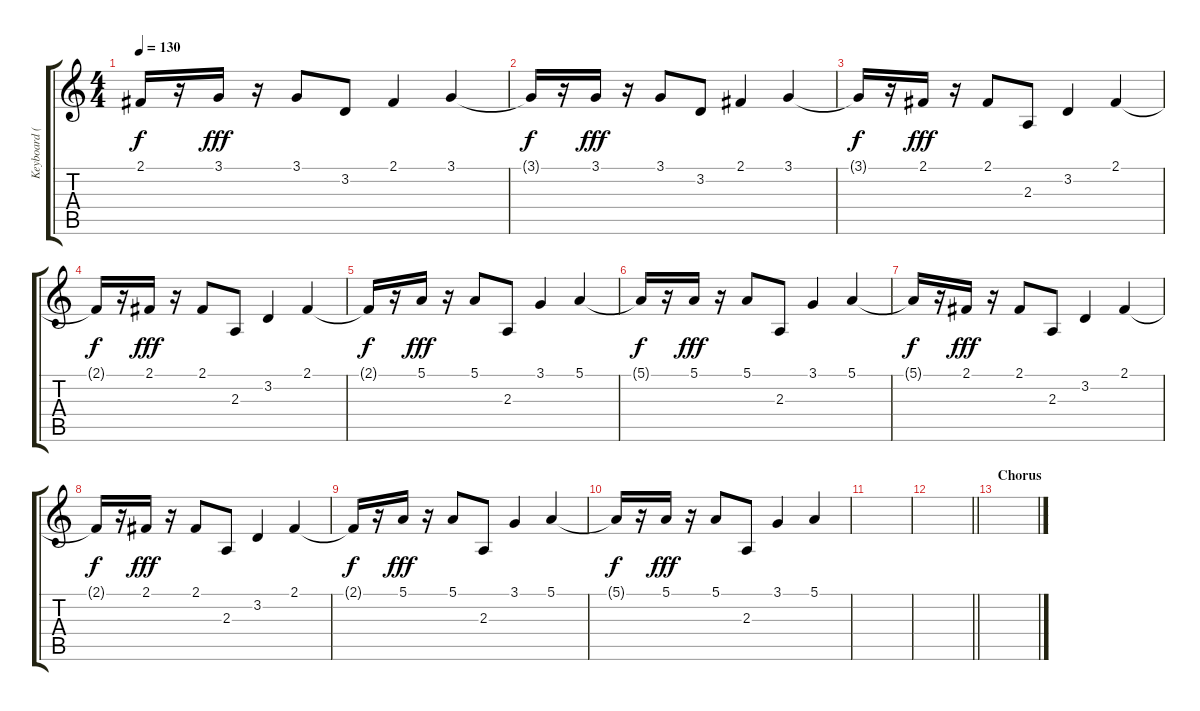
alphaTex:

\track ("Keyboard (Ovie)" "Keyboard (") {instrument acousticgrandpiano}
\staff {score tabs}
\tuning (E4 B3 G3 D3 A2 E2) {hide}
\ts (4 4)
\tempo 130
\clef g2
\ks c
2.1{t}.16{dy f} r.16 3.1.16{dy fff} r.16 3.1.8 3.2.8 2.1.4 3.1.4 |
3.1{t}.16{dy f} r.16 3.1.16{dy fff} r.16 3.1.8 3.2.8 2.1.4 3.1.4 |
3.1{t}.16{dy f} r.16 2.1.16{dy fff} r.16 2.1.8 2.3.8 3.2.4 2.1.4 |
2.1{t}.16{dy f} r.16 2.1.16{dy fff} r.16 2.1.8 2.3.8 3.2.4 2.1.4 |
2.1{t}.16{dy f} r.16 5.1.16{dy fff} r.16 5.1.8 2.3.8 3.1.4 5.1.4 |
5.1{t}.16{dy f} r.16 5.1.16{dy fff} r.16 5.1.8 2.3.8 3.1.4 5.1.4 |
5.1{t}.16{dy f} r.16 2.1.16{dy fff} r.16 2.1.8 2.3.8 3.2.4 2.1.4 |
2.1{t}.16{dy f} r.16 2.1.16{dy fff} r.16 2.1.8 2.3.8 3.2.4 2.1.4 |
2.1{t}.16{dy f} r.16 5.1.16{dy fff} r.16 5.1.8 2.3.8 3.1.4 5.1.4 |
5.1{t}.16{dy f} r.16 5.1.16{dy fff} r.16 5.1.8 2.3.8 3.1.4 5.1.4 |
|
\barLineRight lightlight
|
\section ("" "Chorus")
